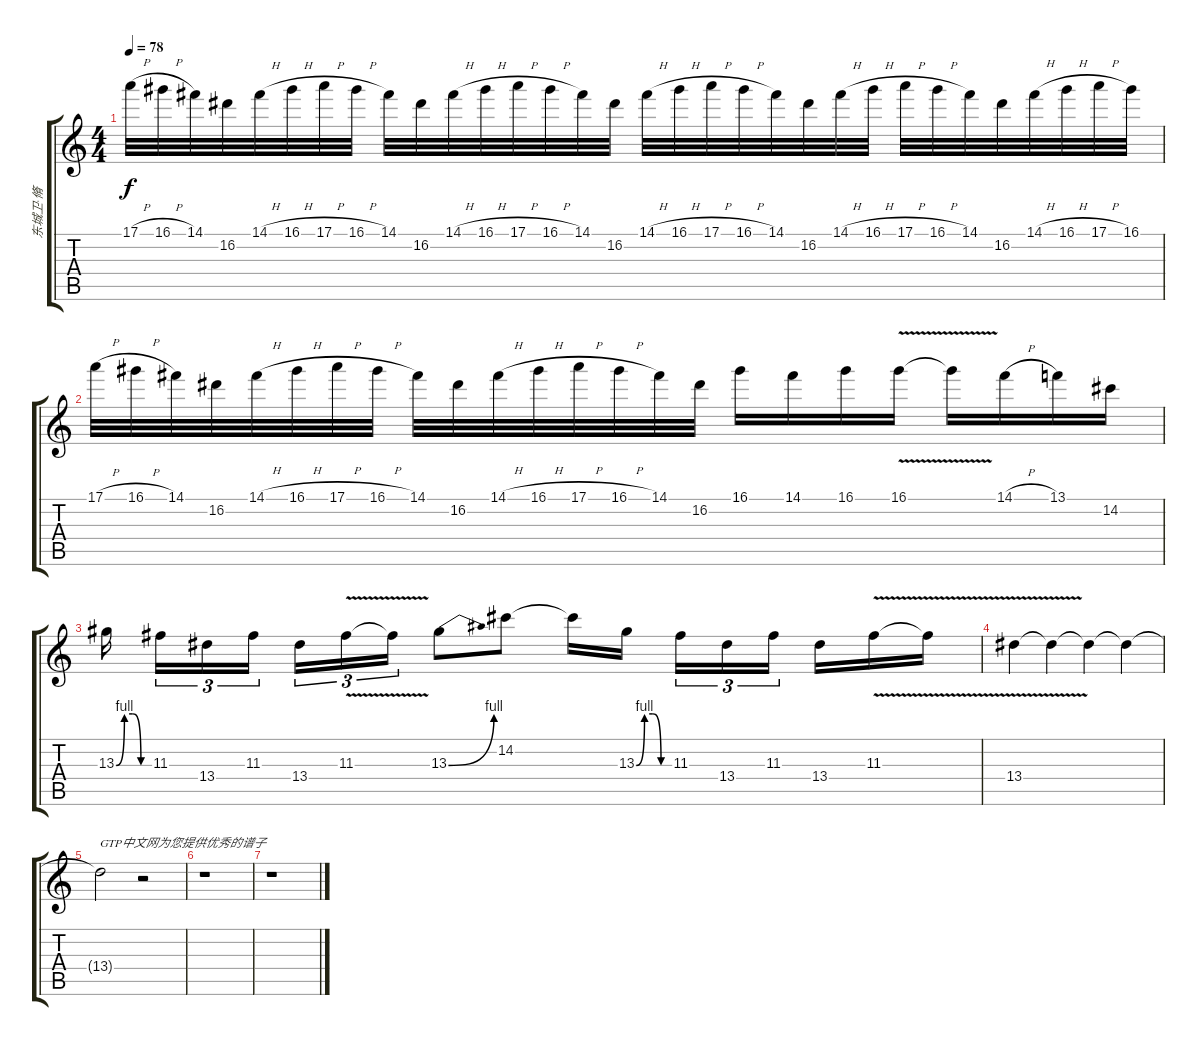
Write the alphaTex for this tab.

\track ("东城卫·脩" "东城卫·脩") {instrument distortionguitar}
\staff {score tabs}
\tuning (E4 B3 G3 D3 A2 E2) {hide}
\ts (4 4)
\tempo 78
\clef g2
\ks c
17.1{h}.32{dy f} 16.1{h}.32 14.1.32 16.2.32 14.1{h}.32 16.1{h}.32 17.1{h}.32 16.1{h}.32 14.1.32 16.2.32 14.1{h}.32 16.1{h}.32 17.1{h}.32 16.1{h}.32 14.1.32 16.2.32 14.1{h}.32 16.1{h}.32 17.1{h}.32 16.1{h}.32 14.1.32 16.2.32 14.1{h}.32 16.1{h}.32 17.1{h}.32 16.1{h}.32 14.1.32 16.2.32 14.1{h}.32 16.1{h}.32 17.1{h}.32 16.1.32 |
17.1{h}.32 16.1{h}.32 14.1.32 16.2.32 14.1{h}.32 16.1{h}.32 17.1{h}.32 16.1{h}.32 14.1.32 16.2.32 14.1{h}.32 16.1{h}.32 17.1{h}.32 16.1{h}.32 14.1.32 16.2.32 16.1.16 14.1.16 16.1.16 16.1{v}.16 16.1{t}.16 14.1{h}.16 13.1.16 14.2.16 |
13.3{be (custom 0 0 15 4 30 4 45 0 60 0)}.16{beam splitsecondary} 11.3.16{tu (3 2)} 13.4.16{tu (3 2)} 11.3.16{tu (3 2) beam splitsecondary} 13.4.16{tu (3 2)} 11.3{v}.16{tu (3 2)} 11.3{t}.16{tu (3 2)} 13.3{be (bend 0 0 60 4)}.8 14.2.8 14.2{t}.16 13.3{be (custom 0 0 15 4 30 4 45 0 60 0)}.16{beam splitsecondary} 11.3.16{tu (3 2)} 13.4.16{tu (3 2)} 11.3.16{tu (3 2) beam splitsecondary} 13.4.16 11.3{v}.16 11.3{t}.16 |
13.4{v}.4 13.4{t}.4{volume 8} 13.4{t}.4{volume 6} 13.4{t}.4{volume 4} |
13.4{t}.2{txt "GTP中文网为您提供优秀的谱子"} r.2 |
r.1 |
r.1
